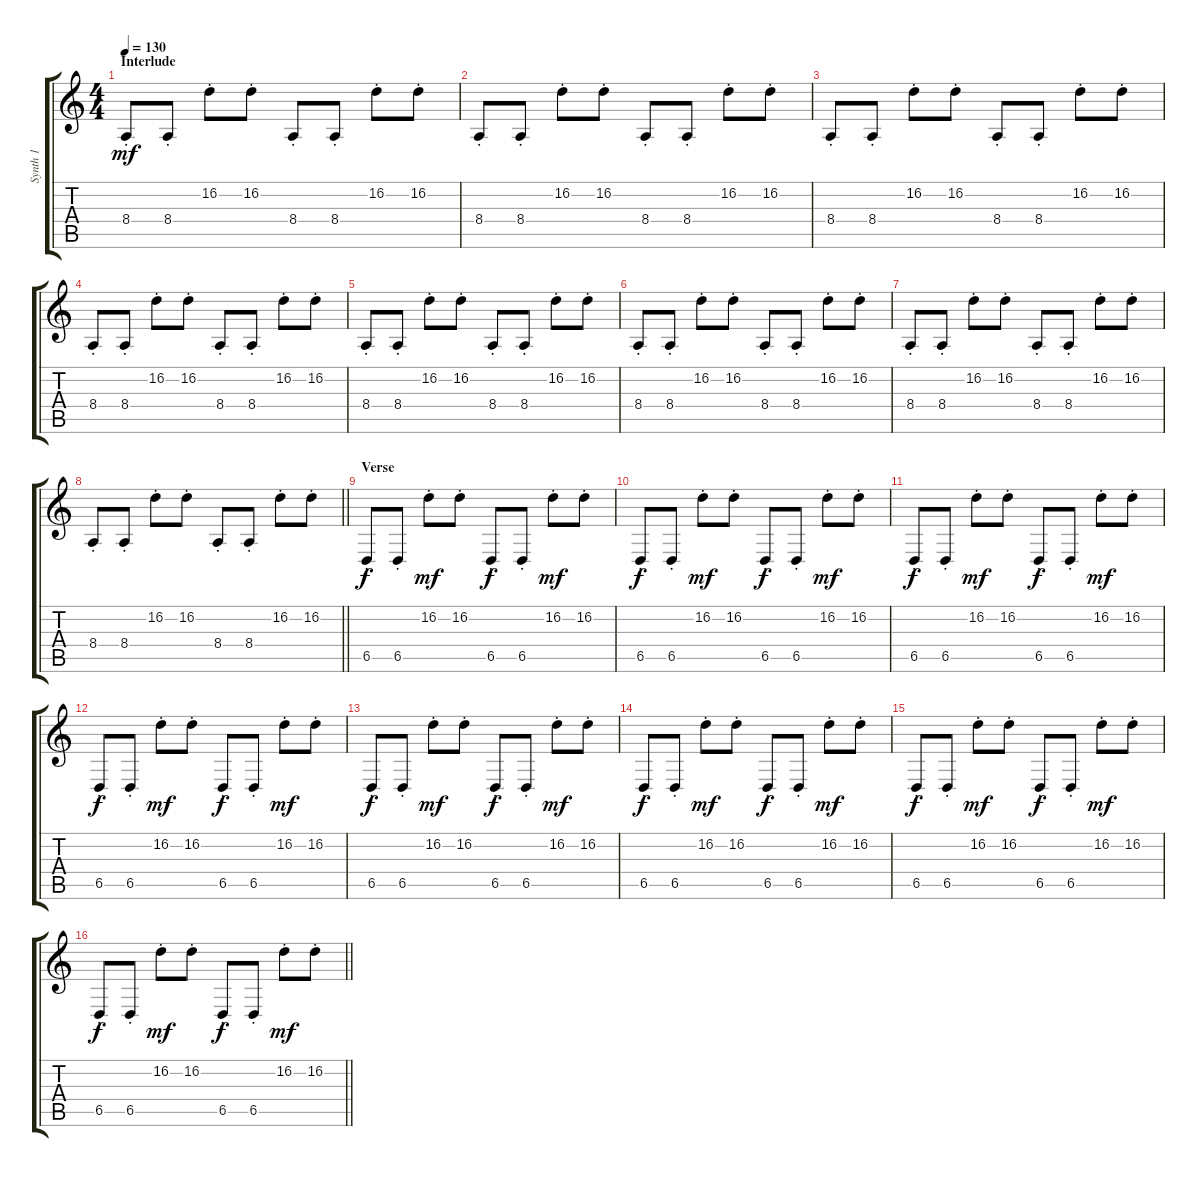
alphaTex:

\track ("Synth 1" "Synth 1") {instrument fx7echoes}
\staff {score tabs}
\tuning (Eb4 Bb3 Gb3 Db3 Ab2 Eb2) {hide}
\ts (4 4)
\section ("" "Interlude")
\tempo 130
\clef g2
\ks c
8.4{st}.8{dy mf} 8.4{st}.8 16.2{st}.8 16.2{st}.8 8.4{st}.8 8.4{st}.8 16.2{st}.8 16.2{st}.8 |
8.4{st}.8 8.4{st}.8 16.2{st}.8 16.2{st}.8 8.4{st}.8 8.4{st}.8 16.2{st}.8 16.2{st}.8 |
8.4{st}.8 8.4{st}.8 16.2{st}.8 16.2{st}.8 8.4{st}.8 8.4{st}.8 16.2{st}.8 16.2{st}.8 |
8.4{st}.8 8.4{st}.8 16.2{st}.8 16.2{st}.8 8.4{st}.8 8.4{st}.8 16.2{st}.8 16.2{st}.8 |
8.4{st}.8 8.4{st}.8 16.2{st}.8 16.2{st}.8 8.4{st}.8 8.4{st}.8 16.2{st}.8 16.2{st}.8 |
8.4{st}.8 8.4{st}.8 16.2{st}.8 16.2{st}.8 8.4{st}.8 8.4{st}.8 16.2{st}.8 16.2{st}.8 |
8.4{st}.8 8.4{st}.8 16.2{st}.8 16.2{st}.8 8.4{st}.8 8.4{st}.8 16.2{st}.8 16.2{st}.8 |
\barLineRight lightlight
8.4{st}.8 8.4{st}.8 16.2{st}.8 16.2{st}.8 8.4{st}.8 8.4{st}.8 16.2{st}.8 16.2{st}.8 |
\section ("" "Verse")
6.5{st}.8{dy f} 6.5{st}.8 16.2{st}.8{dy mf} 16.2{st}.8 6.5{st}.8{dy f} 6.5{st}.8 16.2{st}.8{dy mf} 16.2{st}.8 |
6.5{st}.8{dy f} 6.5{st}.8 16.2{st}.8{dy mf} 16.2{st}.8 6.5{st}.8{dy f} 6.5{st}.8 16.2{st}.8{dy mf} 16.2{st}.8 |
6.5{st}.8{dy f} 6.5{st}.8 16.2{st}.8{dy mf} 16.2{st}.8 6.5{st}.8{dy f} 6.5{st}.8 16.2{st}.8{dy mf} 16.2{st}.8 |
6.5{st}.8{dy f} 6.5{st}.8 16.2{st}.8{dy mf} 16.2{st}.8 6.5{st}.8{dy f} 6.5{st}.8 16.2{st}.8{dy mf} 16.2{st}.8 |
6.5{st}.8{dy f} 6.5{st}.8 16.2{st}.8{dy mf} 16.2{st}.8 6.5{st}.8{dy f} 6.5{st}.8 16.2{st}.8{dy mf} 16.2{st}.8 |
6.5{st}.8{dy f} 6.5{st}.8 16.2{st}.8{dy mf} 16.2{st}.8 6.5{st}.8{dy f} 6.5{st}.8 16.2{st}.8{dy mf} 16.2{st}.8 |
6.5{st}.8{dy f} 6.5{st}.8 16.2{st}.8{dy mf} 16.2{st}.8 6.5{st}.8{dy f} 6.5{st}.8 16.2{st}.8{dy mf} 16.2{st}.8 |
\barLineRight lightlight
6.5{st}.8{dy f} 6.5{st}.8 16.2{st}.8{dy mf} 16.2{st}.8 6.5{st}.8{dy f} 6.5{st}.8 16.2{st}.8{dy mf} 16.2{st}.8
